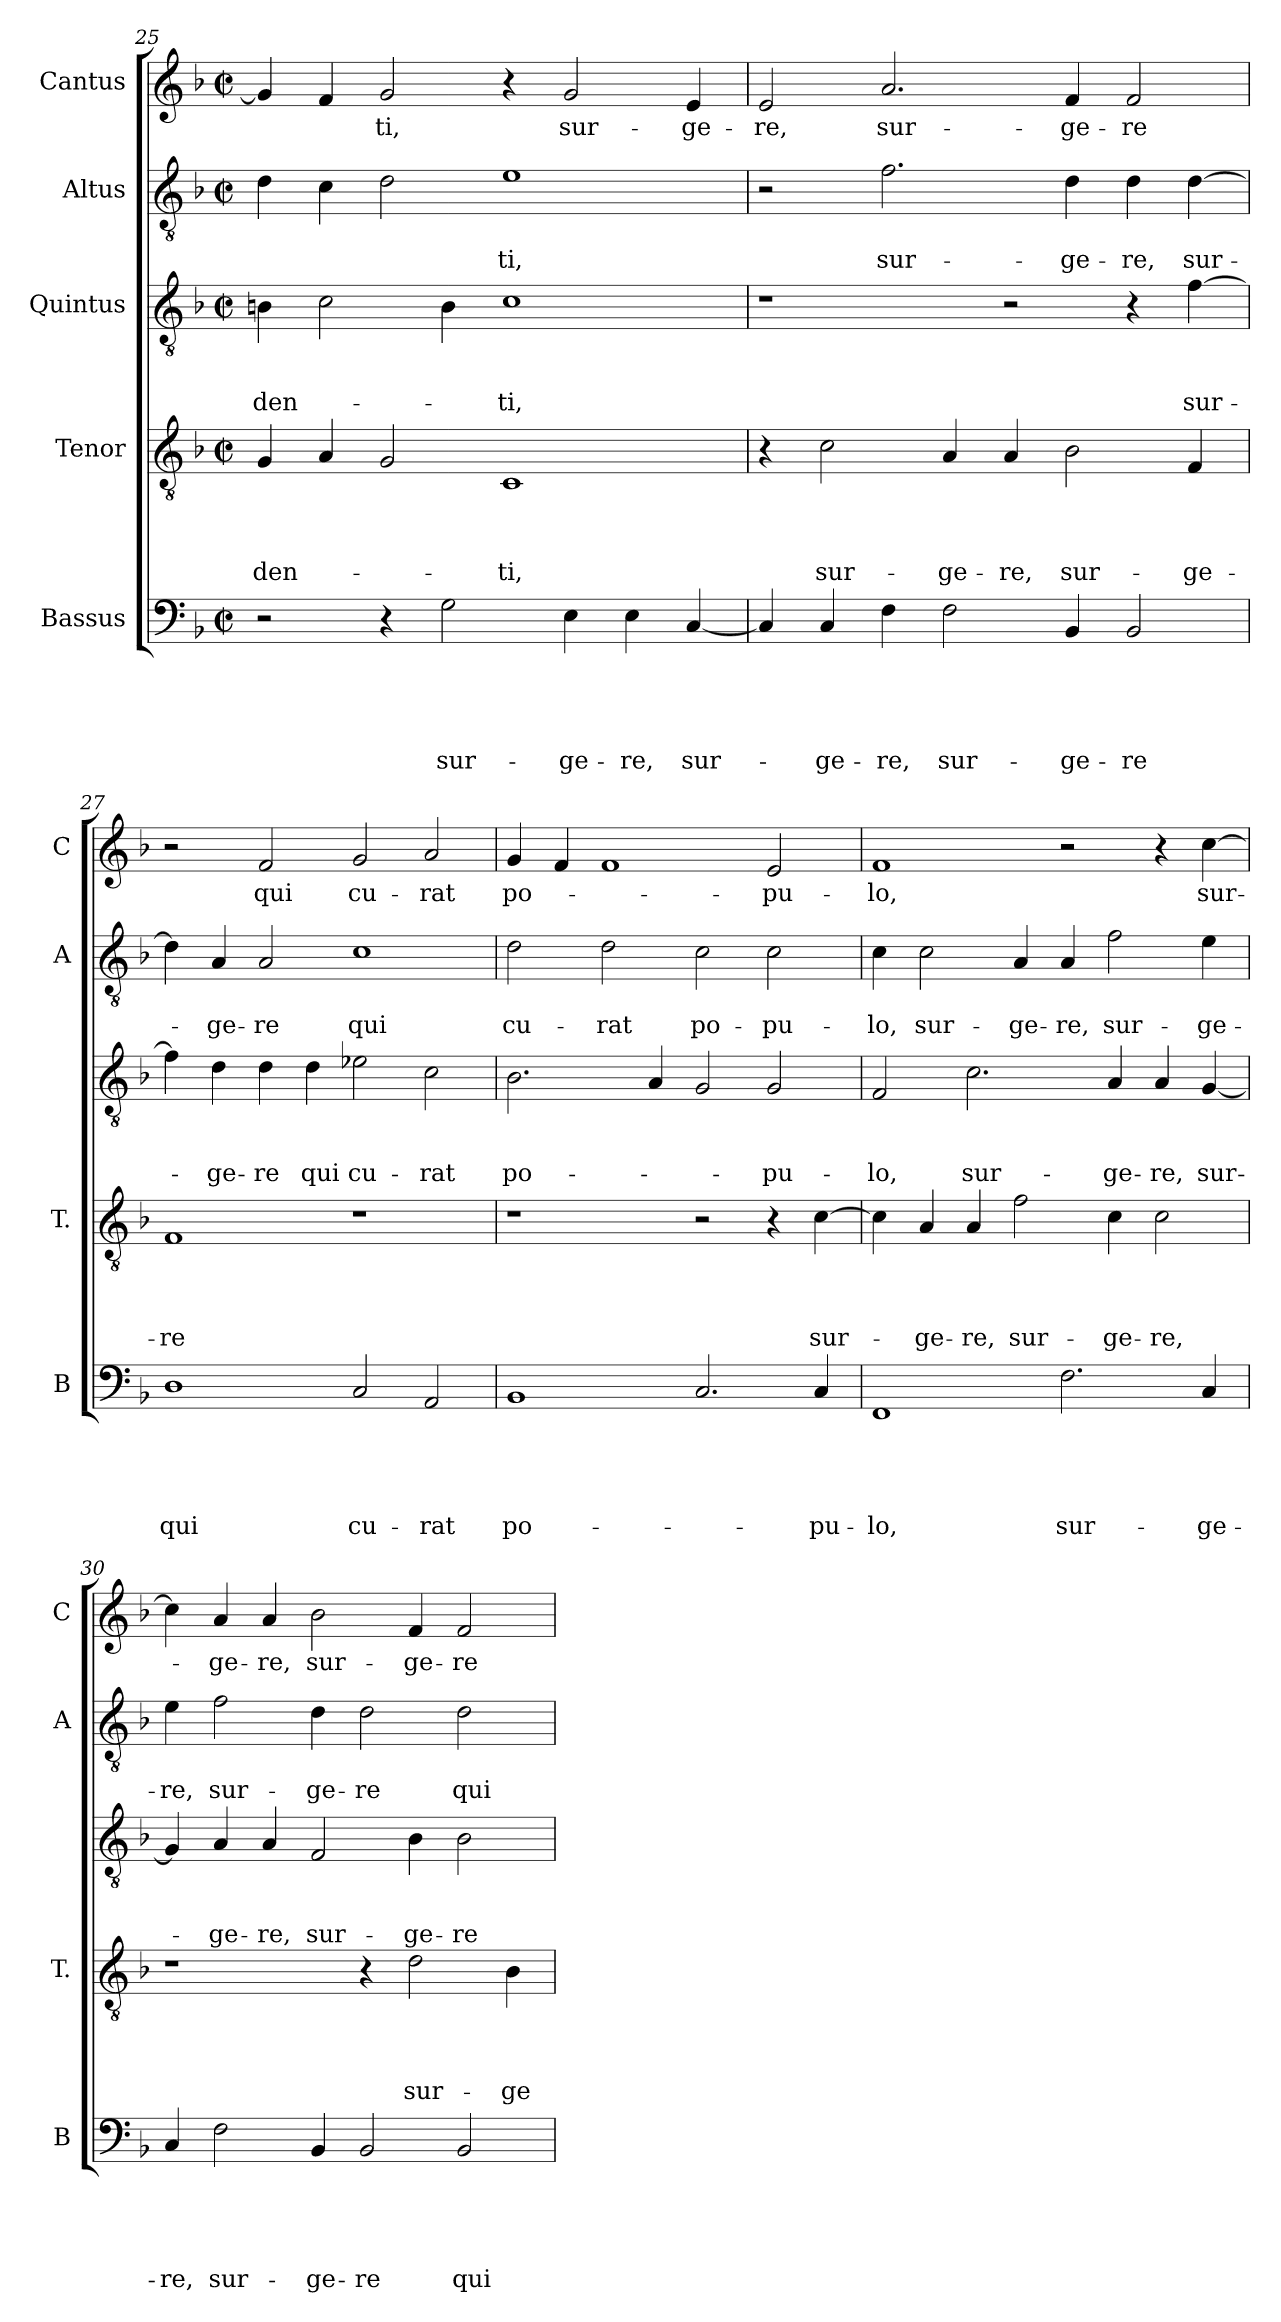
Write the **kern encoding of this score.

**kern	**text	**text	**text	**text	**text	**kern	**text	**text	**text	**text	**kern	**text	**text	**text	**kern	**text	**text	**kern	**text
*part5	*part5	*part5	*part5	*part5	*part5	*part4	*part4	*part4	*part4	*part4	*part3	*part3	*part3	*part3	*part2	*part2	*part2	*part1	*part1
*staff5	*staff5	*staff5	*staff5	*staff5	*staff5	*staff4	*staff4	*staff4	*staff4	*staff4	*staff3	*staff3	*staff3	*staff3	*staff2	*staff2	*staff2	*staff1	*staff1
*I"Bassus	*	*	*	*	*	*I"Tenor	*	*	*	*	*I"Quintus	*	*	*	*I"Altus	*	*	*I"Cantus	*
*I'B	*	*	*	*	*	*I'T.	*	*	*	*	*	*	*	*	*I'A	*	*	*I'C	*
*clefF4	*	*	*	*	*	*clefGv2	*	*	*	*	*clefGv2	*	*	*	*clefGv2	*	*	*clefG2	*
*k[b-]	*	*	*	*	*	*k[b-]	*	*	*	*	*k[b-]	*	*	*	*k[b-]	*	*	*k[b-]	*
*F:	*	*	*	*	*	*F:	*	*	*	*	*F:	*	*	*	*F:	*	*	*F:	*
*M2/2	*	*	*	*	*	*M2/2	*	*	*	*	*M2/2	*	*	*	*M2/2	*	*	*M2/2	*
*met(c|)	*	*	*	*	*	*met(c|)	*	*	*	*	*met(c|)	*	*	*	*met(c|)	*	*	*met(c|)	*
=25	=25	=25	=25	=25	=25	=25	=25	=25	=25	=25	=25	=25	=25	=25	=25	=25	=25	=25	=25
!	!	!	!	!	!	!	!	!	!	!LO:LY:b	!	!	!	!LO:LY:b	!	!	!	!	!
2r	.	.	.	.	.	4G/	.	.	.	-den-	4Bn\	.	.	-den-	4d\	.	.	4g/]	.
.	.	.	.	.	.	4A/	.	.	.	.	2c\	.	.	.	4c\	.	.	4f/	.
!	!	!	!	!	!	!	!	!	!	!	!	!	!	!	!	!	!	!	!LO:LY:b
4r	.	.	.	.	.	2G/	.	.	.	.	.	.	.	.	2d\	.	.	2g/	-ti,
!	!	!	!	!	!LO:LY:b	!	!	!	!	!	!	!	!	!	!	!	!	!	!
2G\	.	.	.	.	sur-	.	.	.	.	.	4B\	.	.	.	.	.	.	.	.
!	!	!	!	!	!	!	!	!	!	!LO:LY:b	!	!	!	!LO:LY:b	!	!	!LO:LY:b	!	!
.	.	.	.	.	.	1C	.	.	.	-ti,	1c	.	.	-ti,	1e	.	-ti,	4r	.
!	!	!	!	!	!LO:LY:b	!	!	!	!	!	!	!	!	!	!	!	!	!	!LO:LY:b
4E\	.	.	.	.	-ge-	.	.	.	.	.	.	.	.	.	.	.	.	2g/	sur-
!	!	!	!	!	!LO:LY:b	!	!	!	!	!	!	!	!	!	!	!	!	!	!
4E\	.	.	.	.	-re,	.	.	.	.	.	.	.	.	.	.	.	.	.	.
!	!	!	!	!	!LO:LY:b	!	!	!	!	!	!	!	!	!	!	!	!	!	!LO:LY:b
[4C/	.	.	.	.	sur-	.	.	.	.	.	.	.	.	.	.	.	.	4e/	-ge-
!!LO:PB:g=z
=26	=26	=26	=26	=26	=26	=26	=26	=26	=26	=26	=26	=26	=26	=26	=26	=26	=26	=26	=26
!	!	!	!	!	!	!	!	!	!	!	!	!	!	!	!	!	!	!	!LO:LY:b
4C/]	.	.	.	.	.	4r	.	.	.	.	1r	.	.	.	2r	.	.	2e/	-re,
!	!	!	!	!	!LO:LY:b	!	!	!	!	!LO:LY:b	!	!	!	!	!	!	!	!	!
4C/	.	.	.	.	-ge-	2c\	.	.	.	sur-	.	.	.	.	.	.	.	.	.
!	!	!	!	!	!LO:LY:b	!	!	!	!	!	!	!	!	!	!	!	!LO:LY:b	!	!LO:LY:b
4F\	.	.	.	.	-re,	.	.	.	.	.	.	.	.	.	2.f\	.	sur-	2.a/	sur-
!	!	!	!	!	!LO:LY:b	!	!	!	!	!LO:LY:b	!	!	!	!	!	!	!	!	!
2F\	.	.	.	.	sur-	4A/	.	.	.	-ge-	.	.	.	.	.	.	.	.	.
!	!	!	!	!	!	!	!	!	!	!LO:LY:b	!	!	!	!	!	!	!	!	!
.	.	.	.	.	.	4A/	.	.	.	-re,	2r	.	.	.	.	.	.	.	.
!	!	!	!	!	!LO:LY:b	!	!	!	!	!LO:LY:b	!	!	!	!	!	!	!LO:LY:b	!	!LO:LY:b
4BB-/	.	.	.	.	-ge-	2B-\	.	.	.	sur-	.	.	.	.	4d\	.	-ge-	4f/	-ge-
!	!	!	!	!	!LO:LY:b	!	!	!	!	!	!	!	!	!	!	!	!LO:LY:b	!	!LO:LY:b
2BB-/	.	.	.	.	-re	.	.	.	.	.	4r	.	.	.	4d\	.	-re,	2f/	-re
!	!	!	!	!	!	!	!	!	!	!LO:LY:b	!	!	!	!LO:LY:b	!	!	!LO:LY:b	!	!
.	.	.	.	.	.	4F/	.	.	.	-ge-	[4f\	.	.	sur-	[4d\	.	sur-	.	.
=27	=27	=27	=27	=27	=27	=27	=27	=27	=27	=27	=27	=27	=27	=27	=27	=27	=27	=27	=27
!	!	!	!	!	!LO:LY:b	!	!	!	!	!LO:LY:b	!	!	!	!	!	!	!	!	!
1D	.	.	.	.	qui	1F	.	.	.	-re	4f\]	.	.	.	4d\]	.	.	2r	.
!	!	!	!	!	!	!	!	!	!	!	!	!	!	!LO:LY:b	!	!	!LO:LY:b	!	!
.	.	.	.	.	.	.	.	.	.	.	4d\	.	.	-ge-	4A/	.	-ge-	.	.
!	!	!	!	!	!	!	!	!	!	!	!	!	!	!LO:LY:b	!	!	!LO:LY:b	!	!LO:LY:b
.	.	.	.	.	.	.	.	.	.	.	4d\	.	.	-re	2A/	.	-re	2f/	qui
!	!	!	!	!	!	!	!	!	!	!	!	!	!	!LO:LY:b	!	!	!	!	!
.	.	.	.	.	.	.	.	.	.	.	4d\	.	.	qui	.	.	.	.	.
!	!	!	!	!	!LO:LY:b	!	!	!	!	!	!	!	!	!LO:LY:b	!	!	!LO:LY:b	!	!LO:LY:b
2C/	.	.	.	.	cu-	1r	.	.	.	.	2e-X\	.	.	cu-	1c	.	qui	2g/	cu-
!	!	!	!	!	!LO:LY:b	!	!	!	!	!	!	!	!	!LO:LY:b	!	!	!	!	!LO:LY:b
2AA/	.	.	.	.	-rat	.	.	.	.	.	2c\	.	.	-rat	.	.	.	2a/	-rat
=28	=28	=28	=28	=28	=28	=28	=28	=28	=28	=28	=28	=28	=28	=28	=28	=28	=28	=28	=28
!	!	!	!	!	!LO:LY:b	!	!	!	!	!	!	!	!	!LO:LY:b	!	!	!LO:LY:b	!	!LO:LY:b
1BB-	.	.	.	.	po-	1r	.	.	.	.	2.B-\	.	.	po-	2d\	.	cu-	4g/	po-
.	.	.	.	.	.	.	.	.	.	.	.	.	.	.	.	.	.	4f/	.
!	!	!	!	!	!	!	!	!	!	!	!	!	!	!	!	!	!LO:LY:b	!	!
.	.	.	.	.	.	.	.	.	.	.	.	.	.	.	2d\	.	-rat	1f	.
.	.	.	.	.	.	.	.	.	.	.	4A/	.	.	.	.	.	.	.	.
!	!	!	!	!	!	!	!	!	!	!	!	!	!	!	!	!	!LO:LY:b	!	!
2.C/	.	.	.	.	.	2r	.	.	.	.	2G/	.	.	.	2c\	.	po-	.	.
!	!	!	!	!	!	!	!	!	!	!	!	!	!	!LO:LY:b	!	!	!LO:LY:b	!	!LO:LY:b
.	.	.	.	.	.	4r	.	.	.	.	2G/	.	.	-pu-	2c\	.	-pu-	2e/	-pu-
!	!	!	!	!	!LO:LY:b	!	!	!	!	!LO:LY:b	!	!	!	!	!	!	!	!	!
4C/	.	.	.	.	-pu-	[4c\	.	.	.	sur-	.	.	.	.	.	.	.	.	.
=29	=29	=29	=29	=29	=29	=29	=29	=29	=29	=29	=29	=29	=29	=29	=29	=29	=29	=29	=29
!	!	!	!	!	!LO:LY:b	!	!	!	!	!	!	!	!	!LO:LY:b	!	!	!LO:LY:b	!	!LO:LY:b
1FF	.	.	.	.	-lo,	4c\]	.	.	.	.	2F/	.	.	-lo,	4c\	.	-lo,	1f	-lo,
!	!	!	!	!	!	!	!	!	!	!LO:LY:b	!	!	!	!	!	!	!LO:LY:b	!	!
.	.	.	.	.	.	4A/	.	.	.	-ge-	.	.	.	.	2c\	.	sur-	.	.
!	!	!	!	!	!	!	!	!	!	!LO:LY:b	!	!	!	!LO:LY:b	!	!	!	!	!
.	.	.	.	.	.	4A/	.	.	.	-re,	2.c\	.	.	sur-	.	.	.	.	.
!	!	!	!	!	!	!	!	!	!	!LO:LY:b	!	!	!	!	!	!	!LO:LY:b	!	!
.	.	.	.	.	.	2f\	.	.	.	sur-	.	.	.	.	4A/	.	-ge-	.	.
!	!	!	!	!	!LO:LY:b	!	!	!	!	!	!	!	!	!	!	!	!LO:LY:b	!	!
2.F\	.	.	.	.	sur-	.	.	.	.	.	.	.	.	.	4A/	.	-re,	2r	.
!	!	!	!	!	!	!	!	!	!	!LO:LY:b	!	!	!	!LO:LY:b	!	!	!LO:LY:b	!	!
.	.	.	.	.	.	4c\	.	.	.	-ge-	4A/	.	.	-ge-	2f\	.	sur-	.	.
!	!	!	!	!	!	!	!	!	!	!LO:LY:b	!	!	!	!LO:LY:b	!	!	!	!	!
.	.	.	.	.	.	2c\	.	.	.	-re,	4A/	.	.	-re,	.	.	.	4r	.
!	!	!	!	!	!LO:LY:b	!	!	!	!	!	!	!	!	!LO:LY:b	!	!	!LO:LY:b	!	!LO:LY:b
4C/	.	.	.	.	-ge-	.	.	.	.	.	[4G/	.	.	sur-	4e\	.	-ge-	[4cc\	sur-
!!LO:LB:g=z
=30	=30	=30	=30	=30	=30	=30	=30	=30	=30	=30	=30	=30	=30	=30	=30	=30	=30	=30	=30
!	!	!	!	!	!LO:LY:b	!	!	!	!	!	!	!	!	!	!	!	!LO:LY:b	!	!
4C/	.	.	.	.	-re,	1r	.	.	.	.	4G/]	.	.	.	4e\	.	-re,	4cc\]	.
!	!	!	!	!	!LO:LY:b	!	!	!	!	!	!	!	!	!LO:LY:b	!	!	!LO:LY:b	!	!LO:LY:b
2F\	.	.	.	.	sur-	.	.	.	.	.	4A/	.	.	-ge-	2f\	.	sur-	4a/	-ge-
!	!	!	!	!	!	!	!	!	!	!	!	!	!	!LO:LY:b	!	!	!	!	!LO:LY:b
.	.	.	.	.	.	.	.	.	.	.	4A/	.	.	-re,	.	.	.	4a/	-re,
!	!	!	!	!	!LO:LY:b	!	!	!	!	!	!	!	!	!LO:LY:b	!	!	!LO:LY:b	!	!LO:LY:b
4BB-/	.	.	.	.	-ge-	.	.	.	.	.	2F/	.	.	sur-	4d\	.	-ge-	2b-\	sur-
!	!	!	!	!	!LO:LY:b	!	!	!	!	!	!	!	!	!	!	!	!LO:LY:b	!	!
2BB-/	.	.	.	.	-re	4r	.	.	.	.	.	.	.	.	2d\	.	-re	.	.
!	!	!	!	!	!	!	!	!	!	!LO:LY:b	!	!	!	!LO:LY:b	!	!	!	!	!LO:LY:b
.	.	.	.	.	.	2d\	.	.	.	sur-	4B-\	.	.	-ge-	.	.	.	4f/	-ge-
!	!	!	!	!	!LO:LY:b	!	!	!	!	!	!	!	!	!LO:LY:b	!	!	!LO:LY:b	!	!LO:LY:b
2BB-/	.	.	.	.	qui	.	.	.	.	.	2B-\	.	.	-re	2d\	.	qui	2f/	-re
!	!	!	!	!	!	!	!	!	!	!LO:LY:b	!	!	!	!	!	!	!	!	!
.	.	.	.	.	.	4B-\	.	.	.	-ge-	.	.	.	.	.	.	.	.	.
=	=	=	=	=	=	=	=	=	=	=	=	=	=	=	=	=	=	=	=
*-	*-	*-	*-	*-	*-	*-	*-	*-	*-	*-	*-	*-	*-	*-	*-	*-	*-	*-	*-
